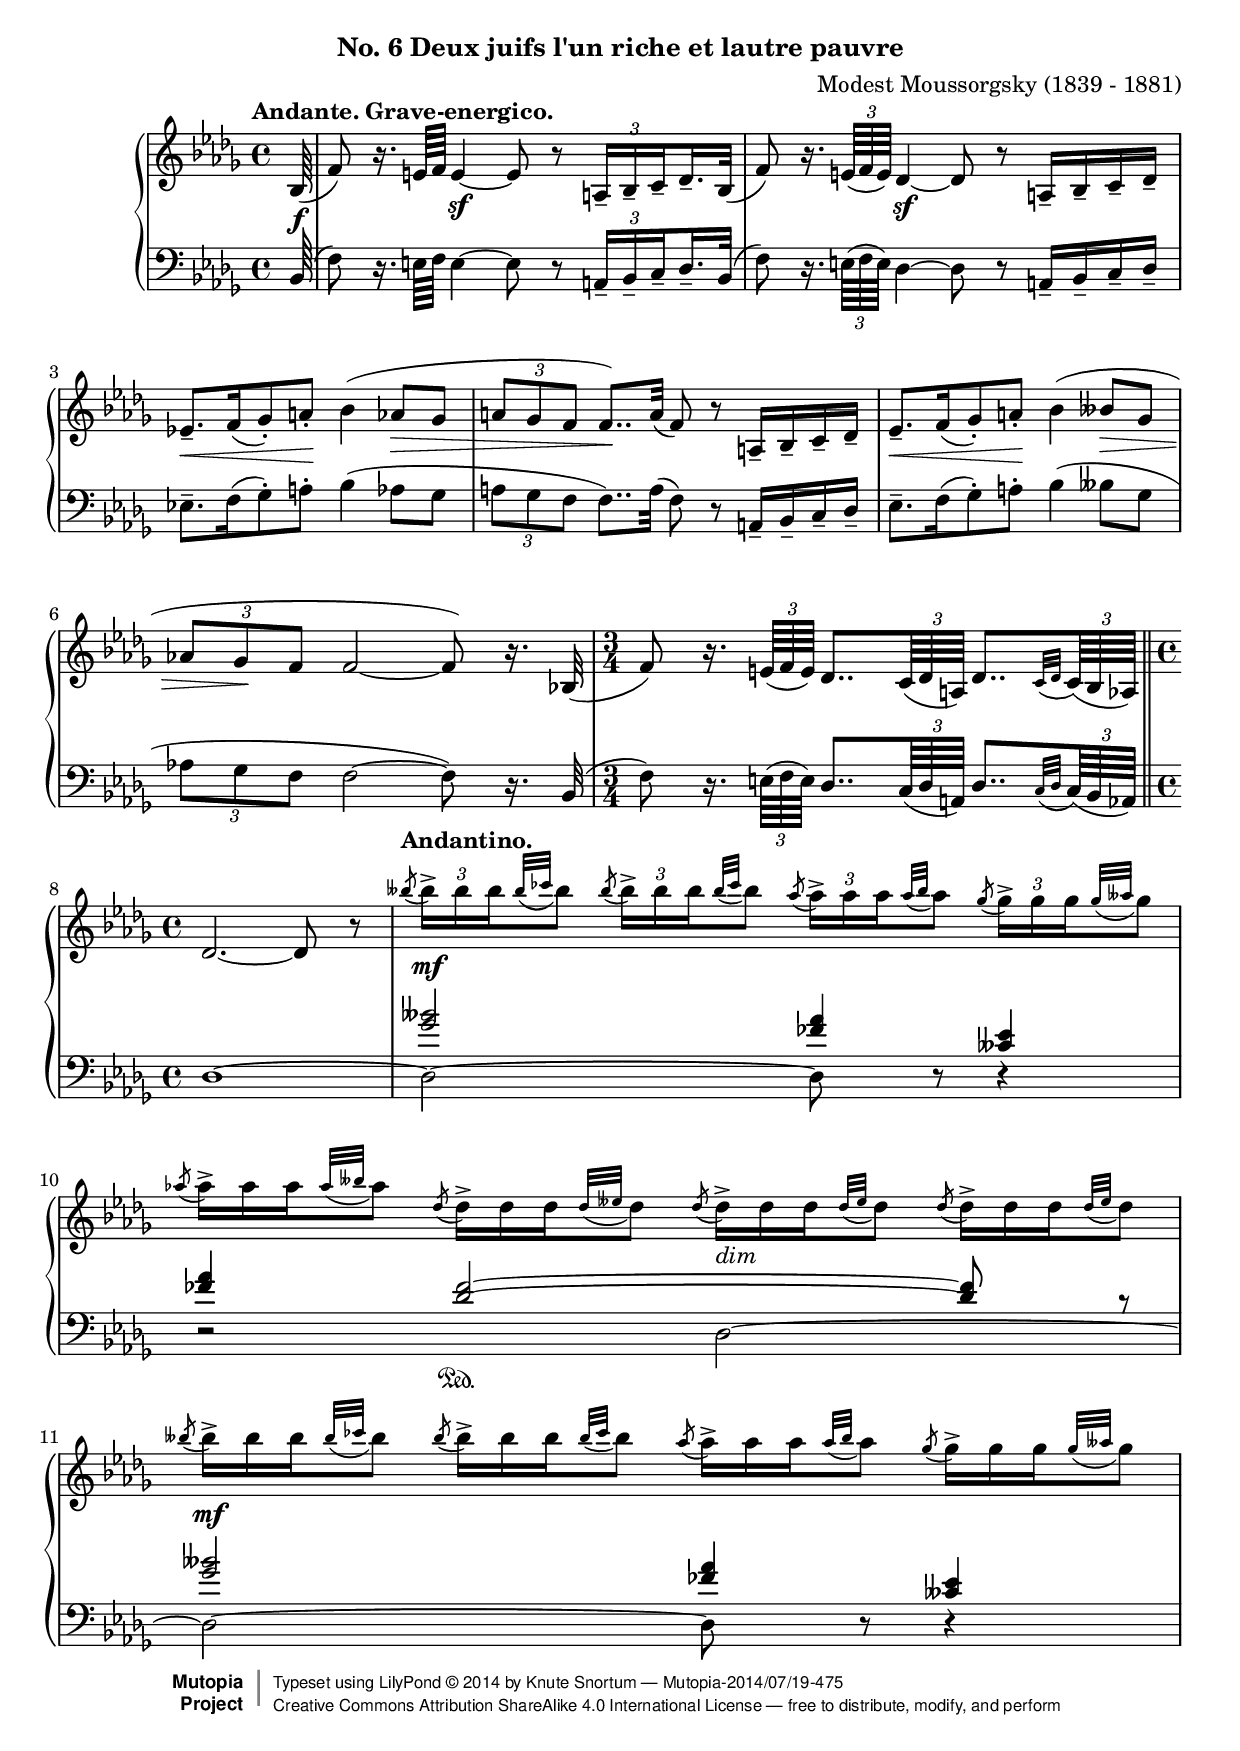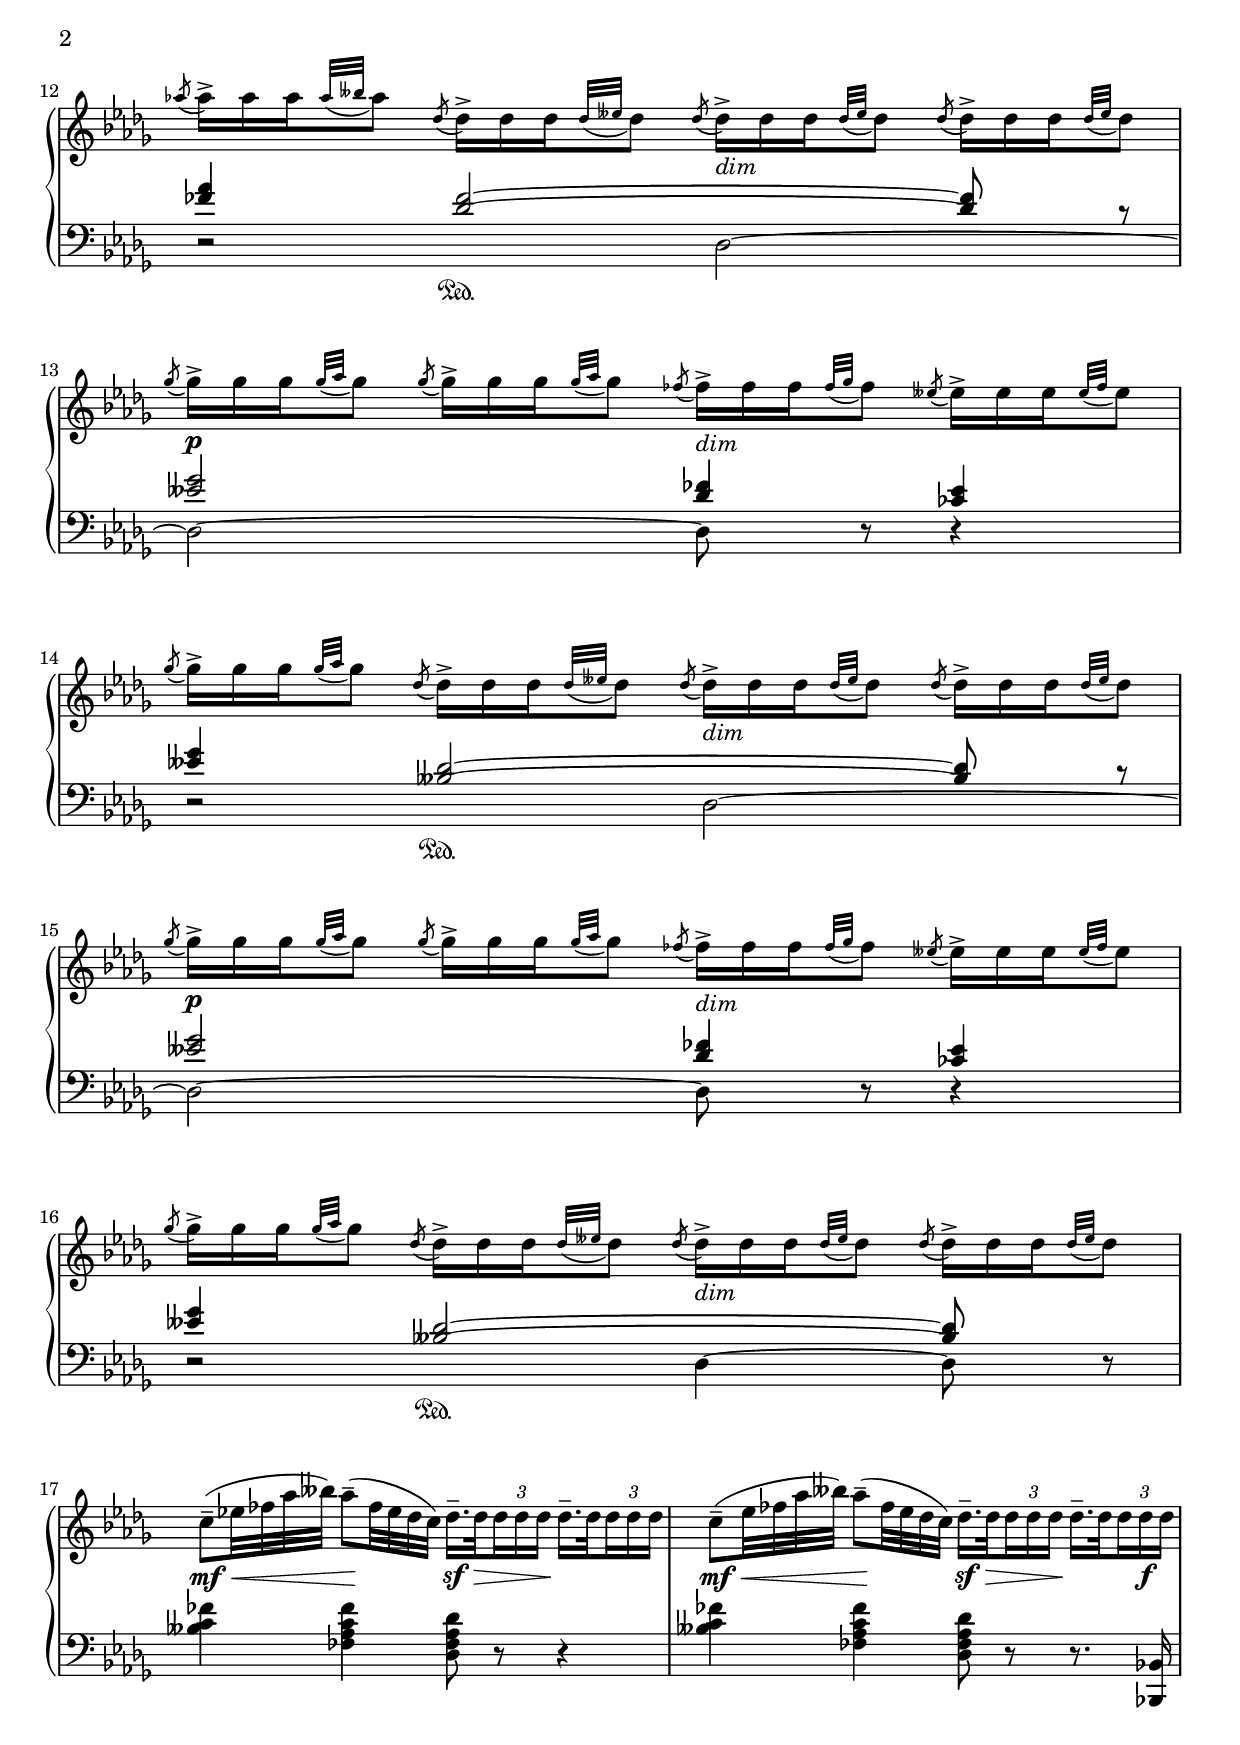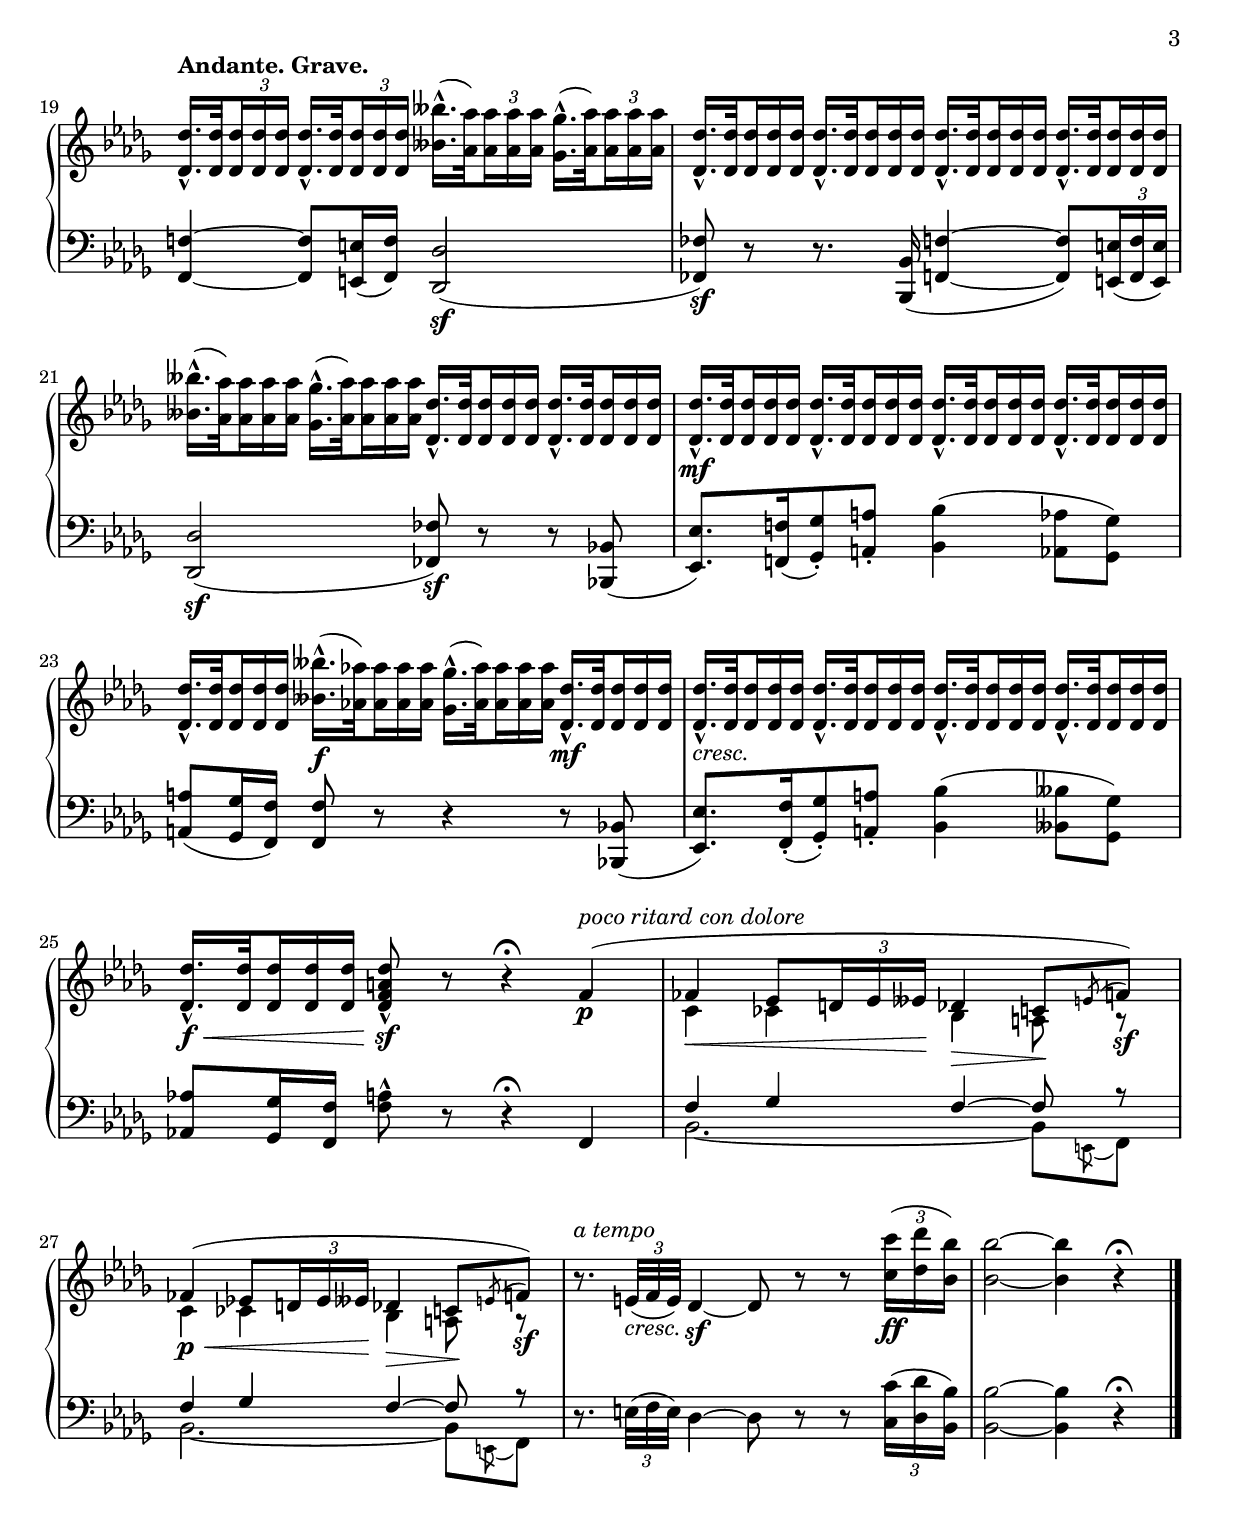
\version "2.18.2"
\language "english"

\header {
  %title        = "Deux juifs l'un riche et lautre pauvre"
  composer     = "Modest Moussorgsky (1839 - 1881)"
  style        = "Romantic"
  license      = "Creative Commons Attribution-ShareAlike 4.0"
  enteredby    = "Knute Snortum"
  date         = "1874"
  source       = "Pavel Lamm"

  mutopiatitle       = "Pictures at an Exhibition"
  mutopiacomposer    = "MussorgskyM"
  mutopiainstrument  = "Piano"
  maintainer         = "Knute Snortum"
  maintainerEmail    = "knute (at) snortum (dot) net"
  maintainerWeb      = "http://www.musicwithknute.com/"

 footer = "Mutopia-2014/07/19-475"
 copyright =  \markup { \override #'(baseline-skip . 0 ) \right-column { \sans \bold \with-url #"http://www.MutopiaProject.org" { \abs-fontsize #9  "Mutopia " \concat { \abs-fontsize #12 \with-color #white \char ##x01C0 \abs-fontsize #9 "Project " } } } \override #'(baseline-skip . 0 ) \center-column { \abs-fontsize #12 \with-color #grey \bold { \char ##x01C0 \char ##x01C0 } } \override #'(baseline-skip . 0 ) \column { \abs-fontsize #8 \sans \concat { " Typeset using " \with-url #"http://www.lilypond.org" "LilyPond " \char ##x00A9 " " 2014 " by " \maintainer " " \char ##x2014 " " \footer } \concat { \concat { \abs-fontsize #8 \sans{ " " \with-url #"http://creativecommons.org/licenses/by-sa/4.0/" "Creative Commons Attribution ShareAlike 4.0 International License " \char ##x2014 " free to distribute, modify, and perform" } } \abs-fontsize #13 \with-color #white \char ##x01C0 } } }
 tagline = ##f
}

andante = {
  \once
  \override Score.RehearsalMark.self-alignment-X = #LEFT
  \mark "Andante. Grave-energico."
}

andantino = {
  \once
  \override Score.RehearsalMark.self-alignment-X = #LEFT
  \mark "Andantino."
}

daCapoAdjust = {
  \override TextScript.X-offset = -38
  \override TextScript.Y-offset = -3
}

adjustTrillSpanners = {
  \override TrillSpanner.X-extent = #'( 1 . 1 )
  \override TrillSpanner.Y-extent = #'( -2 . 0 )
}

daCapo = \markup { \italic "De Capo il Scherzino, senza Trio, e poi Coda" }
cres = \markup { \italic "cresc." }
dimin = \markup { \italic "dim" }
pocoRit = \markup { \italic "poco ritard con dolore" }
aTempo = \markup { \italic "a tempo" }

staffUp = \change Staff = "up"
staffDown = \change Staff = "down"

beamSubdivideEight = \set baseMoment = #(ly:make-moment 1/8)
beamSubdivideQuarter = \set baseMoment = #(ly:make-moment 1/4)

tupletNumberOn = \override TupletNumber.stencil = #ly:tuplet-number::print
tupletNumberOff = \override TupletNumber.stencil = ##f

highVoice = \relative c' {
  \tempo "Andante. Grave-energico."
  \partial 64 bf64 ( \f
  \beamSubdivideEight
  | f'8 ) r16. e64 f e4 \sf ~ e8 r \tuplet 3/2 { a,16-- [ bf-- c-- } df16.-- bf32 ] (
  \beamSubdivideQuarter
  | f'8 ) r16. \tuplet 3/2 { e64 ( f e ) } df4 \sf ~ df8 r a16-- [ bf-- c-- df-- ]
  | ef8.-- [ \< f16 ( gf8-. ) a-. ] \! bf4 ( af8 \> gf 
  | \tuplet 3/2 { a8 gf f } f8.. ) \! a32 ( f8 ) r a,16-- [ bf-- c-- df-- ]
  | ef8.-- [ \< f16 ( gf8-. ) a-. ] \! bf4 ( bff8 \> gf 
  | \tuplet 3/2 { af8 gf \! f } f2 ~ f8 ) r16. bf,32 (
  \time 3/4
  | f'8 ) r16. \tuplet 3/2 { e64 ( f e ) } df8.. \tuplet 3/2 { c64 ( df a ) } df8.. [ 
    \appoggiatura { c32 df } \tuplet 3/2 { c64 ( bf af ) ] } 
  \bar "||"
  
  \barNumberCheck #8
  \time 4/4
  | df2. ~ df8 r
  \tempo "Andantino."
  \tupletUp
  | \acciaccatura { bff''8 } \tuplet 3/2 { bff16-> [ \mf bff bff } \appoggiatura { bff32 cf } bff8 ]
    \acciaccatura { bff8 } \tuplet 3/2 { bff16-> [ bff bff } \appoggiatura { bff32 cf } bff8 ]
    \acciaccatura { af8 } \tuplet 3/2 { af16-> [ af af } \appoggiatura { af32 bff } af8 ]
    \acciaccatura { gf8 } \tuplet 3/2 { gf16-> [ gf gf } \appoggiatura { gf32 aff } gf8 ]
  \tupletNumberOff
  | \acciaccatura { af8 } \tuplet 3/2 { af16-> [ af af } \appoggiatura { af32 bff } af8 ]
    \acciaccatura { df,8 } \tuplet 3/2 { df16-> [ df df } \appoggiatura { df32 eff } df8 ]
    \acciaccatura { df8 } \tuplet 3/2 { df16-> _\dimin [ df df } \appoggiatura { df32 eff } df8 ]
    \acciaccatura { df8 } \tuplet 3/2 { df16-> [ df df } \appoggiatura { df32 eff } df8 ]
  | \acciaccatura { bff'8 } \tuplet 3/2 { bff16-> [ \mf bff bff } \appoggiatura { bff32 cf } bff8 ]
    \acciaccatura { bff8 } \tuplet 3/2 { bff16-> [ bff bff } \appoggiatura { bff32 cf } bff8 ]
    \acciaccatura { af8 } \tuplet 3/2 { af16-> [ af af } \appoggiatura { af32 bff } af8 ]
    \acciaccatura { gf8 } \tuplet 3/2 { gf16-> [ gf gf } \appoggiatura { gf32 aff } gf8 ]
  | \acciaccatura { af8 } \tuplet 3/2 { af16-> [ af af } \appoggiatura { af32 bff } af8 ]
    \acciaccatura { df,8 } \tuplet 3/2 { df16-> [ df df } \appoggiatura { df32 eff } df8 ]
    \acciaccatura { df8 } \tuplet 3/2 { df16-> _\dimin [ df df } \appoggiatura { df32 eff } df8 ]
    \acciaccatura { df8 } \tuplet 3/2 { df16-> [ df df } \appoggiatura { df32 eff } df8 ]
  | \acciaccatura { gf8 } \tuplet 3/2 { gf16-> [ \p gf gf } \appoggiatura { gf32 af } gf8 ]
    \acciaccatura { gf8 } \tuplet 3/2 { gf16-> [ gf gf } \appoggiatura { gf32 af } gf8 ]
    \acciaccatura { ff8 } \tuplet 3/2 { ff16-> _\dimin [ ff ff } \appoggiatura { ff32 gf } ff8 ]
    \acciaccatura { eff8 } \tuplet 3/2 { eff16-> [ eff eff } \appoggiatura { eff32 ff } eff8 ]
  | \acciaccatura { gf8 } \tuplet 3/2 { gf16-> [ gf gf } \appoggiatura { gf32 af } gf8 ]
    \acciaccatura { df8 } \tuplet 3/2 { df16-> [ df df } \appoggiatura { df32 eff } df8 ]
    \acciaccatura { df8 } \tuplet 3/2 { df16-> _\dimin [ df df } \appoggiatura { df32 eff } df8 ]
    \acciaccatura { df8 } \tuplet 3/2 { df16-> [ df df } \appoggiatura { df32 eff } df8 ]
  | \acciaccatura { gf8 } \tuplet 3/2 { gf16-> [ \p gf gf } \appoggiatura { gf32 af } gf8 ]
    \acciaccatura { gf8 } \tuplet 3/2 { gf16-> [ gf gf } \appoggiatura { gf32 af } gf8 ]
    \acciaccatura { ff8 } \tuplet 3/2 { ff16-> _\dimin [ ff ff } \appoggiatura { ff32 gf } ff8 ]
    \acciaccatura { eff8 } \tuplet 3/2 { eff16-> [ eff eff } \appoggiatura { eff32 ff } eff8 ]

  \barNumberCheck #16
  | \acciaccatura { gf8 } \tuplet 3/2 { gf16-> [ gf gf } \appoggiatura { gf32 af } gf8 ]
    \acciaccatura { df8 } \tuplet 3/2 { df16-> [ df df } \appoggiatura { df32 eff } df8 ]
    \acciaccatura { df8 } \tuplet 3/2 { df16-> _\dimin [ df df } \appoggiatura { df32 eff } df8 ]
    \acciaccatura { df8 } \tuplet 3/2 { df16-> [ df df } \appoggiatura { df32 eff } df8 ]
  \tupletNumberOn
  \beamSubdivideEight
  | c8-- ( \mf \< ef32 ff af bff ) af8-- ( \! ff32 ef df c )
    df16.-- \sf \> df32 \tuplet 3/2 { df16 df df \! }
    df16.-- df32 \tuplet 3/2 { df16 df df }
  | c8-- ( \mf \< ef32 ff af bff ) af8-- ( \! ff32 ef df c )
    df16.-- \sf \> df32 \tuplet 3/2 { df16 df df \! }
    df16.-- df32 \tuplet 3/2 { df16 df \f df }
  \tempo "Andante. Grave."
  | <df df,>16._^ [ q32 \tuplet 3/2 { q16 q q ] } 
    q16._^ [ q32 \tuplet 3/2 { q16 q q ] }
    <bff' bff,>16.-^ [ ( <af af,>32 ) \tuplet 3/2 { q16 q q ] } 
    <gf gf,>16.-^ [ ( <af af,>32 ) \tuplet 3/2 { q16 q q ] }
  \tupletNumberOff
  | <df, df,>16._^ [ q32 \tuplet 3/2 { q16 q q ] }
    q16._^ [ q32 \tuplet 3/2 { q16 q q ] }
    q16._^ [ q32 \tuplet 3/2 { q16 q q ] }
    q16._^ [ q32 \tuplet 3/2 { q16 q q ] }
  | <bff' bff,>16.-^ [ ( <af af,>32 ) \tuplet 3/2 { q16 q q ] } 
    <gf gf,>16.-^ [ ( <af af,>32 ) \tuplet 3/2 { q16 q q ] }
    <df, df,>16._^ [ q32 \tuplet 3/2 { q16 q q ] }
    q16._^ [ q32 \tuplet 3/2 { q16 q q ] }
  | q16._^ [ \mf q32 \tuplet 3/2 { q16 q q ] }
    q16._^ [ q32 \tuplet 3/2 { q16 q q ] }
    q16._^ [ q32 \tuplet 3/2 { q16 q q ] }
    q16._^ [ q32 \tuplet 3/2 { q16 q q ] }
  | q16._^ [ q32 \tuplet 3/2 { q16 q q ] }
    <bff' bff,>16.-^ \f [ ( <af af,>32 ) \tuplet 3/2 { q16 q q ] } 
    <gf gf,>16.-^ [ ( <af af,>32 ) \tuplet 3/2 { q16 q q ] }
    <df, df,>16._^ \mf [ q32 \tuplet 3/2 { q16 q q ] }
    
  \barNumberCheck #24
  | q16._^ _\cres [ q32 \tuplet 3/2 { q16 q q ] }
    q16._^ [ q32 \tuplet 3/2 { q16 q q ] }
    q16._^ [ q32 \tuplet 3/2 { q16 q q ] }
    q16._^ [ q32 \tuplet 3/2 { q16 q q ] }
  | q16._^ [ \f \< q32 \tuplet 3/2 { q16 q q ] }
    <df, f a df>8-^ \sf r r4 \fermata
  << { f4 ^\pocoRit ( \p
       \override TupletBracket.stencil = ##f
       | ff4 \< ef8 \tuplet 3/2 { d16 ef eff \! }  df4 \> c8 \! \acciaccatura { e8 } f ) \sf
       | ff4 ( \p \< ef8 \tuplet 3/2 { d16 ef eff \! } df4 \> c8 \! \acciaccatura { e8 } f ) \sf
     } 
     \\ 
     { s4
       | c4 cf bf a8 r
       | c4 cf bf a8 r
     }
  >>
  \tupletNumberOn
  | r8. ^\aTempo \tuplet 3/2 { e'32 _\cres ( f e ) } df4 \sf ~ df8 r r 
    \tuplet 3/2 { <c' c'>16 \ff ( <df df'> <bf bf'> ) }
  | q2 ~ q4 r \fermata
  \bar "|."   
}

lowerMiddle = \relative c'' {
  \partial 64 s64
  | s1 * 6
  \time 3/4
  | s2.
  
  \barNumberCheck #8
  \time 4/4
  | s1
  | <gf bff>2 <ff af>4 <cff ef>
  | <ff af>4 <df ff>2 \sustainOn ~ q8 r
  | <gf bff>2 <ff af>4 <cff ef>
  | <ff af>4 <df ff>2 \sustainOn ~ q8 r
  | <eff gf>2 <df ff>4 <cf eff>
  | <eff gf>4 <bff df>2 \sustainOn ~ q8 r
  | <eff gf>2 <df ff>4 <cf eff>
  
  \barNumberCheck #16
  | <eff gf>4 <bff df>2 \sustainOn ~ q8 s
  | s1 * 9
  | f4 gf f ~ f8 r
  | f4 gf f ~ f8 r
  | s1 * 2
}

lowVoice = \relative c {
  \oneVoice
  \partial 64 bf64 ( 
  \beamSubdivideEight
  | f'8 ) r16. e64 f e4 ~ e8 r \tuplet 3/2 { a,16-- [ bf-- c-- } df16.-- bf32 ] (
  \beamSubdivideQuarter
  | f'8 ) r16. \tuplet 3/2 { e64 ( f e ) } df4 ~ df8 r a16-- [ bf-- c-- df-- ]
  | ef8.-- [ f16 ( gf8-. ) a-. ] bf4 ( af8 gf 
  | \tuplet 3/2 { a8 gf f } f8.. ) a32 ( f8 ) r a,16-- [ bf-- c-- df-- ]
  | ef8.-- [  f16 ( gf8-. ) a-. ]  bf4 ( bff8  gf 
  | \tuplet 3/2 { af8 gf f } f2 ~ f8 ) r16. bf,32 (
  \time 3/4
  | f'8 ) r16. \tuplet 3/2 { e64 ( f e ) } df8.. \tuplet 3/2 { c64 ( df a ) } df8.. [ 
    \appoggiatura { c32 df } \tuplet 3/2 { c64 ( bf af ) ] } 
  \bar "||"
  
  \barNumberCheck #8
  \time 4/4
  | df1 ~
  | df2 ~ df8 r r4
  | r2 df2 ~
  | df2 ~ df8 r r4
  | r2 df2 ~
  | df2 ~ df8 r r4
  | r2 df2 ~
  | df2 ~ df8 r r4
  
  \barNumberCheck #16
  | r2 df4 ~ df8 r
  | <bff' c ff>4 <ff af c ff> <df ff af df>8 r r4
  | <bff' c ff>4 <ff af c ff> <df ff af df>8 r r8. <bf bf,>16
  | <f' f,>4 ~ q8 <e e,>16 ( <f f,> ) <df df,>2 ( \sf
  | <ff ff,>8 ) \sf r r8. <bf, bf,>16 ( <f' f,>4 ~ q8 ) 
    \tuplet 3/2 { <e e,>16 ( <f f,> <e e,> ) }
  | <df df,>2 ( \sf <ff ff,>8 ) \sf r r <bf, bf,>8 (
  | <ef ef,>8. ) [ <f f,>16 ( <gf gf,>8-. ) <a a,>-. ] <bf bf,>4 ( <af af,>8 <gf gf,> )
  | <a a,>8 ( <gf gf,>16 <f f,> ) <f f,>8 r r4 r8 <bf, bf,>8 (
  | <ef ef,>8. ) [ <f f,>16-. ( <gf gf,>8-. ) <a a,>-.] <bf bf,>4 ( <bff bff,>8 <gf gf,> )
  | <af af,>8 <gf gf,>16 <f f,> <f a>8-^ r r4 \fermata f,4
  \voiceFour
  | bf2. ~ bf8 \acciaccatura { e,8 } f
  | bf2. ~ bf8 \acciaccatura { e,8 } f
  \oneVoice
  | r8. \tuplet 3/2 { e'32 ( f e ) } df4 ~ df8 r r \tuplet 3/2 { <c c'>16 ( <df df'> <bf bf'> ) }
  | q2 ~ q4 r \fermata
}

global = {
  \key bf \minor
  \time 4/4
  \accidentalStyle piano
}

\bookpart {
  \header {
    subtitle = "No. 6 Deux juifs l'un riche et lautre pauvre"
  }
  \score {
    \new PianoStaff <<
      \new Staff = "up" {
        \global
        \override TupletBracket.stencil = ##f
        \set subdivideBeams = ##t
        \highVoice 
       }
      \new Staff = "down" {
        \clef bass
        \global
        <<
          \new Voice { 
            \voiceThree   
            \lowerMiddle 
          }
          \new Voice { 
            \voiceFour 
            \override TupletBracket.stencil = ##f
            \set subdivideBeams = ##t
            \lowVoice 
          }
        >>
      }
    >>
    \layout {
    }
    \midi {
      \tempo 4 = 40
    }
  }
}
